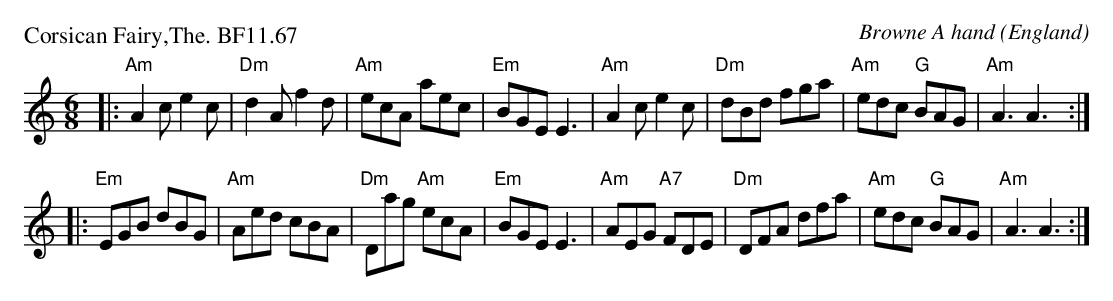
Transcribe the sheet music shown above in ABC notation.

X:1
M:6/8
L:1/8
P: Corsican Fairy,The. BF11.67
C:Browne A hand
O:England
K:C
|:"Am"A2c     e2c | "Dm"d2A f2d | "Am"ecA     aec | "Em"BGE E3 \
| "Am"A2c     e2c | "Dm"dBd fga | "Am"edc  "G"BAG | "Am"A3  A3 :|
|:"Em"EGB     dBG | "Am"Aed cBA | "Dm"Dag "Am"ecA | "Em"BGE E3 \
| "Am"AEG "A7"FDE | "Dm"DFA dfa | "Am"edc  "G"BAG | "Am"A3  A3 :|]
